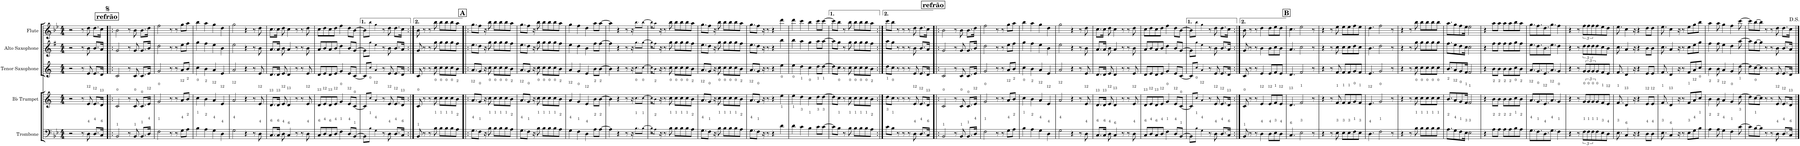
**kern	**kern	**kern	**kern	**kern
*part5	*part4	*part3	*part2	*part1
*staff5	*staff4	*staff3	*staff2	*staff1
*I"Trombone	*I"Bb Trumpet	*I"Tenor Saxophone	*I"Alto Saxophone	*I"Flute
*I'Tbn.	*I'Bb Tpt.	*I'T. Sax.	*I'A. Sax.	*I'Fl.
*clefF4	*clefG2	*clefG2	*clefG2	*clefG2
*	*Trd1c2	*Trd8c14	*Trd5c9	*
*k[b-e-]	*k[]	*k[]	*k[f#]	*k[b-e-]
*M4/4	*M4/4	*M4/4	*M4/4	*M4/4
=1	=1	=1	=1	=1
2r	2r	2r	2r	2r
8r	8r	8r	8r	8r
8D\	8e/	8e/	8b\	8dd\
8.D/L	8.e/L	8.e/L	8.b/L	8.dd\L
16C/Jk	16d/Jk	16d/Jk	16a/Jk	16cc\Jk
!!LO:REH:place=s1:a:B:cj:fs=14:t=refrão
=2!|:	=2!|:	=2!|:	=2!|:	=2!|:
2BB-/	2c/	2c/	2g/	2b-\
8r	8r	8r	8r	8r
8BB-/	8c/	8c/	8g/	8b-\
8.BB-/L	8.c/L	8.c/L	8.g/L	8.b-\L
16D/Jk	16e/Jk	16e/Jk	16b/Jk	16dd\Jk
=3	=3	=3	=3	=3
2F\	2g/	2g/	2dd\	2ff\
8r	8r	8r	8r	8r
8r	8r	8r	8r	8r
8G\L	8a/L	8a/L	8ee\L	8gg\L
8A\J	8b/J	8b/J	8ff#\J	8aa\J
=4	=4	=4	=4	=4
4B-\	4cc\	4cc\	4gg\	4bb-\
4A\	4b\	4b\	4ff#\	4aa\
4G\	4a/	4a/	4ee\	4gg\
4D\	4e/	4e/	4b\	4dd\
=5	=5	=5	=5	=5
2G\	2a/	2a/	2ee\	2gg\
4r	4r	4r	4r	4r
8r	8r	8r	8r	8r
8D\	8e/	8e/	8b\	8dd\
=6	=6	=6	=6	=6
8.C/L	8.d/L	8.d/L	8.a/L	8.cc\L
16C/Jk	16d/Jk	16d/Jk	16a/Jk	16cc\Jk
8D\	8e/	8e/	8b\	8dd\
4C/	4d/	4d/	4a/	4cc\
8r	8r	8r	8r	8r
8r	8r	8r	8r	8r
8D\	8e/	8e/	8b\	8dd\
=7	=7	=7	=7	=7
8C/L	8d/L	8d/L	8a/L	8cc\L
8D/	8e/	8e/	8b/	8dd\
8C/	8d/	8d/	8a/	8cc\
8D/J	8e/J	8e/J	8b/J	8dd\J
4F\	4g/	4g/	4dd\	4ff\
8D/L	8e/L	8e/L	8b/L	8dd\L
[8BB-/J	[8c/J	[8c/J	[8g/J	[8b-\J
=8	=8	=8	=8	=8
8BB-\L]	8c/L]	8c/L]	8g\L]	8b-\L]
8B-!\J	8cc!/J	8cc!/J	8gg!\J	8bb-!\J
4G!\	4a!/	4a!/	4ee!\	4gg!\
8r	8r	8r	8r	8r
8D\	8e/	8e/	8b\	8dd\
8.D/L	8.e/L	8.e/L	8.b/L	8.dd\L
16C/Jk	16d/Jk	16d/Jk	16a/Jk	16cc\Jk
=9:|!	=9:|!	=9:|!	=9:|!	=9:|!
8BB-/	8c/	8c/	8g/	8b-\
8r	8r	8r	8r	8r
8r	8r	8r	8r	8r
8B-\	8cc\	8cc\	8gg\	8bb-\
8B-\L	8cc\L	8cc\L	8gg\L	8bb-\L
8B-\	8cc\	8cc\	8gg\	8bb-\
8B-\	8cc\	8cc\	8gg\	8bb-\
8A\J	8b\J	8b\J	8ff#\J	8aa\J
!!LO:REH:place=s1:a:B:cj:fs=14:t=A
=10!|:	=10!|:	=10!|:	=10!|:	=10!|:
8.G\L	8.a/L	8.a/L	8.ee\L	8.gg\L
8F\J	8g/J	8g/J	8dd\J	8ff\J
16r	16r	16r	16r	16r
8B-\	8cc\	8cc\	8gg\	8bb-\
8B-\L	8cc\L	8cc\L	8gg\L	8bb-\L
8B-\	8cc\	8cc\	8gg\	8bb-\
8B-\	8cc\	8cc\	8gg\	8bb-\
8A\J	8b\J	8b\J	8ff#\J	8aa\J
=11	=11	=11	=11	=11
8.G\L	8.a/L	8.a/L	8.ee\L	8.gg\L
8F\J	8g/J	8g/J	8dd\J	8ff\J
16r	16r	16r	16r	16r
8B-\	8cc\	8cc\	8gg\	8bb-\
8B-\L	8cc\L	8cc\L	8gg\L	8bb-\L
8B-\	8cc\	8cc\	8gg\	8bb-\
8B-\	8cc\	8cc\	8gg\	8bb-\
8A\J	8b\J	8b\J	8ff#\J	8aa\J
=12	=12	=12	=12	=12
4G\	4a/	4a/	4ee\	4gg\
4F\	4g/	4g/	4dd\	4ff\
4D\	4e/	4e/	4b\	4dd\
8A\L	8b\L	8b\L	8ff#\L	8aa\L
[8A\J	[8b\J	[8b\J	[8ff#\J	[8aa\J
=13	=13	=13	=13	=13
4A\]	4b\]	4b\]	4ff#\]	4aa\]
4r	4r	4r	4r	4r
8r	8r	8r	8r	8r
16r	16r	16r	16r	16r
8.B-!\L	8.cc!\L	8.cc!\L	8.gg!\L	8.bb-!\L
[8B-!\J	[8cc!\J	[8cc!\J	[8gg!\J	[8bb-!\J
=14	=14	=14	=14	=14
16B-!\KL]	16cc!\KL]	16cc!\KL]	16gg!\KL]	16bb-!\KL]
8A!\J	8b!\J	8b!\J	8ff#!\J	8aa!\J
16r	16r	16r	16r	16r
8r	8r	8r	8r	8r
8B-\	8cc\	8cc\	8gg\	8bb-\
8B-\L	8cc\L	8cc\L	8gg\L	8bb-\L
8B-\	8cc\	8cc\	8gg\	8bb-\
8B-\	8cc\	8cc\	8gg\	8bb-\
8A\J	8b\J	8b\J	8ff#\J	8aa\J
=15	=15	=15	=15	=15
8.G\L	8.a/L	8.a/L	8.ee\L	8.gg\L
8F\J	8g/J	8g/J	8dd\J	8ff\J
16r	16r	16r	16r	16r
8B-\	8cc\	8cc\	8gg\	8bb-\
8B-\L	8cc\L	8cc\L	8gg\L	8bb-\L
8B-\	8cc\	8cc\	8gg\	8bb-\
8B-\	8cc\	8cc\	8gg\	8bb-\
8A\J	8b\J	8b\J	8ff#\J	8aa\J
=16	=16	=16	=16	=16
8.G\L	8.a/L	8.a/L	8.ee\L	8.gg\L
8F\J	8g/J	8g/J	8dd\J	8ff\J
16r	16r	16r	16r	16r
8r	8r	8r	8r	8r
4r	4r	4r	4r	4r
4d\	4ee\	4ee\	4bb\	4ddd\
=17	=17	=17	=17	=17
4d\	4ee\	4ee\	4bb\	4ddd\
4c\	4dd\	4dd\	4aa\	4ccc\
4B-\	4cc\	4cc\	4gg\	4bb-\
8c\L	8dd\L	8dd\L	8aa\L	8ccc\L
[8c\J	[8dd\J	[8dd\J	[8aa\J	[8ccc\J
=18	=18	=18	=18	=18
8c\L]	8dd\L]	8dd\L]	8aa\L]	8ccc\L]
8B-\J	8cc\J	8cc\J	8gg\J	8bb-\J
8r	8r	8r	8r	8r
8B-\	8cc\	8cc\	8gg\	8bb-\
8B-\L	8cc\L	8cc\L	8gg\L	8bb-\L
8B-\	8cc\	8cc\	8gg\	8bb-\
8B-\	8cc\	8cc\	8gg\	8bb-\
8A\J	8b\J	8b\J	8ff#\J	8aa\J
=19:|!	=19:|!	=19:|!	=19:|!	=19:|!
8c\L	8dd\L	8dd\L	8aa\L	8ccc\L
8B-\J	8cc\J	8cc\J	8gg\J	8bb-\J
8r	8r	8r	8r	8r
8r	8r	8r	8r	8r
8r	8r	8r	8r	8r
8D\	8e/	8e/	8b\	8dd\
8.D/L	8.e/L	8.e/L	8.b/L	8.dd\L
16C/Jk	16d/Jk	16d/Jk	16a/Jk	16cc\Jk
!!LO:REH:place=s1:a:B:cj:fs=14:t=refrão
=20!|:	=20!|:	=20!|:	=20!|:	=20!|:
2BB-/	2c/	2c/	2g/	2b-\
8r	8r	8r	8r	8r
8BB-/	8c/	8c/	8g/	8b-\
8.BB-/L	8.c/L	8.c/L	8.g/L	8.b-\L
16D/Jk	16e/Jk	16e/Jk	16b/Jk	16dd\Jk
=21	=21	=21	=21	=21
2F\	2g/	2g/	2dd\	2ff\
8r	8r	8r	8r	8r
8r	8r	8r	8r	8r
8G\L	8a/L	8a/L	8ee\L	8gg\L
8A\J	8b/J	8b/J	8ff#\J	8aa\J
=22	=22	=22	=22	=22
4B-\	4cc\	4cc\	4gg\	4bb-\
4A\	4b\	4b\	4ff#\	4aa\
4G\	4a/	4a/	4ee\	4gg\
4D\	4e/	4e/	4b\	4dd\
=23	=23	=23	=23	=23
2G\	2a/	2a/	2ee\	2gg\
4r	4r	4r	4r	4r
8r	8r	8r	8r	8r
8D\	8e/	8e/	8b\	8dd\
=24	=24	=24	=24	=24
8.C/L	8.d/L	8.d/L	8.a/L	8.cc\L
16C/Jk	16d/Jk	16d/Jk	16a/Jk	16cc\Jk
8D\	8e/	8e/	8b\	8dd\
4C/	4d/	4d/	4a/	4cc\
8r	8r	8r	8r	8r
8r	8r	8r	8r	8r
8D\	8e/	8e/	8b\	8dd\
=25	=25	=25	=25	=25
8C/L	8d/L	8d/L	8a/L	8cc\L
8D/	8e/	8e/	8b/	8dd\
8C/	8d/	8d/	8a/	8cc\
8D/J	8e/J	8e/J	8b/J	8dd\J
4F\	4g/	4g/	4dd\	4ff\
8D/L	8e/L	8e/L	8b/L	8dd\L
[8BB-/J	[8c/J	[8c/J	[8g/J	[8b-\J
=26	=26	=26	=26	=26
8BB-\L]	8c/L]	8c/L]	8g\L]	8b-\L]
8B-!\J	8cc!/J	8cc!/J	8gg!\J	8bb-!\J
4G!\	4a!/	4a!/	4ee!\	4gg!\
8r	8r	8r	8r	8r
8D\	8e/	8e/	8b\	8dd\
8.D/L	8.e/L	8.e/L	8.b/L	8.dd\L
16C/Jk	16d/Jk	16d/Jk	16a/Jk	16cc\Jk
=27:|!	=27:|!	=27:|!	=27:|!	=27:|!
8BB-/	8c/	8c/	8g/	8b-\
8r	8r	8r	8r	8r
8r	8r	8r	8r	8r
4D\	4e/	4e/	4b\	4dd\
8D\L	8e/L	8e/L	8b\L	8dd\L
8E-\	8f/	8f/	8cc\	8ee-\
8D\J	8e/J	8e/J	8b\J	8dd\J
!!LO:REH:place=s1:a:B:cj:fs=14:t=B
=28	=28	=28	=28	=28
4.C/	4.d/	4.d/	4.a/	4.cc\
2E-\	2f/	2f/	2cc\	2ee-\
8r	8r	8r	8r	8r
=29	=29	=29	=29	=29
4r	4r	4r	4r	4r
8r	8r	8r	8r	8r
8E-\	8f/	8f/	8cc\	8ee-\
8E-\L	8f/L	8f/L	8cc\L	8ee-\L
8E-\	8f/	8f/	8cc\	8ee-\
8F\	8g/	8g/	8dd\	8ff\
8E-\J	8f/J	8f/J	8cc\J	8ee-\J
=30	=30	=30	=30	=30
4.D\	4.e/	4.e/	4.b\	4.dd\
2F\	2g/	2g/	2dd\	2ff\
8r	8r	8r	8r	8r
=31	=31	=31	=31	=31
4r	4r	4r	4r	4r
8r	8r	8r	8r	8r
8B-\	8cc\	8cc\	8gg\	8bb-\
8B-\L	8cc\L	8cc\L	8gg\L	8bb-\L
8B-\	8cc\	8cc\	8gg\	8bb-\
8B-\	8cc\	8cc\	8gg\	8bb-\
8B-\J	8cc\J	8cc\J	8gg\J	8bb-\J
=32	=32	=32	=32	=32
8.A\L	8.b/L	8.b/L	8.ff#\L	8.aa\L
8G\	8a/	8a/	8ee\	8gg\
8F\	8g/	8g/	8dd\	8ff\
16E-\Jk	16f/Jk	16f/Jk	16cc\Jk	16ee-\Jk
2E-\	2f/	2f/	2cc\	2ee-\
=33	=33	=33	=33	=33
4r	4r	4r	4r	4r
8A\L	8b\L	8b\L	8ff#\L	8aa\L
8A\J	8b\J	8b\J	8ff#\J	8aa\J
8A\L	8b\L	8b\L	8ff#\L	8aa\L
8A\	8b\	8b\	8ff#\	8aa\
8B-\	8cc\	8cc\	8gg\	8bb-\
8A\J	8b\J	8b\J	8ff#\J	8aa\J
=34	=34	=34	=34	=34
8.G\L	8.a/L	8.a/L	8.ee\L	8.gg\L
8.F\	8.g/	8.g/	8.dd\	8.ff\
8.D\	8.e/	8.e/	8.b\	8.dd\
8.G\J	8.a/J	8.a/J	8.ee\J	8.gg\J
4F\	4g/	4g/	4dd\	4ff\
=35	=35	=35	=35	=35
4r	4r	4r	4r	4r
8r	8r	8r	8r	8r
12F\L	12g/L	12g/L	12dd\L	12ff\L
12F\	12g/	12g/	12dd\	12ff\
12F\	12g/	12g/	12dd\	12ff\
8F\	8g/	8g/	8dd\	8ff\
8E-\	8f/	8f/	8cc\	8ee-\
8D\J	8e/J	8e/J	8b\J	8dd\J
=36	=36	=36	=36	=36
8.E-\	8.f/	8.f/	8.cc\	8.ee-\
4C/	4d/	4d/	4a/	4cc\
16r	16r	16r	16r	16r
4r	4r	4r	4r	4r
8D\L	8e/L	8e/L	8b\L	8dd\L
8D\J	8e/J	8e/J	8b\J	8dd\J
=37	=37	=37	=37	=37
8.E-\	8.f/	8.f/	8.cc\	8.ee-\
4C/	4d/	4d/	4a/	4cc\
16r	16r	16r	16r	16r
8r	8r	8r	8r	8r
8E-\L	8f/L	8f/L	8cc\L	8ee-\L
8G\	8a/	8a/	8ee\	8gg\
8B-\J	8cc/J	8cc/J	8gg\J	8bb-\J
=38	=38	=38	=38	=38
4A\	4b\	4b\	4ff#\	4aa\
8A\	8b\	8b\	8ff#\	8aa\
4G\	4a/	4a/	4ee\	4gg\
4F\	4g/	4g/	4dd\	4ff\
[8c\	[8dd\	[8dd\	[8aa\	[8ccc\
=39	=39	=39	=39	=39
8c\L]	8dd\L]	8dd\L]	8aa\L]	8ccc\L]
[8B-\	[8cc\	[8cc\	[8gg\	[8bb-\
8B-\J]	8cc\J]	8cc\J]	8gg\J]	8bb-\J]
8r	8r	8r	8r	8r
8r	8r	8r	8r	8r
8D\	8e/	8e/	8b\	8dd\
8.D/L	8.e/L	8.e/L	8.b/L	8.dd\L
16C/Jk	16d/Jk	16d/Jk	16a/Jk	16cc\Jk
==	==	==	==	==
*-	*-	*-	*-	*-
